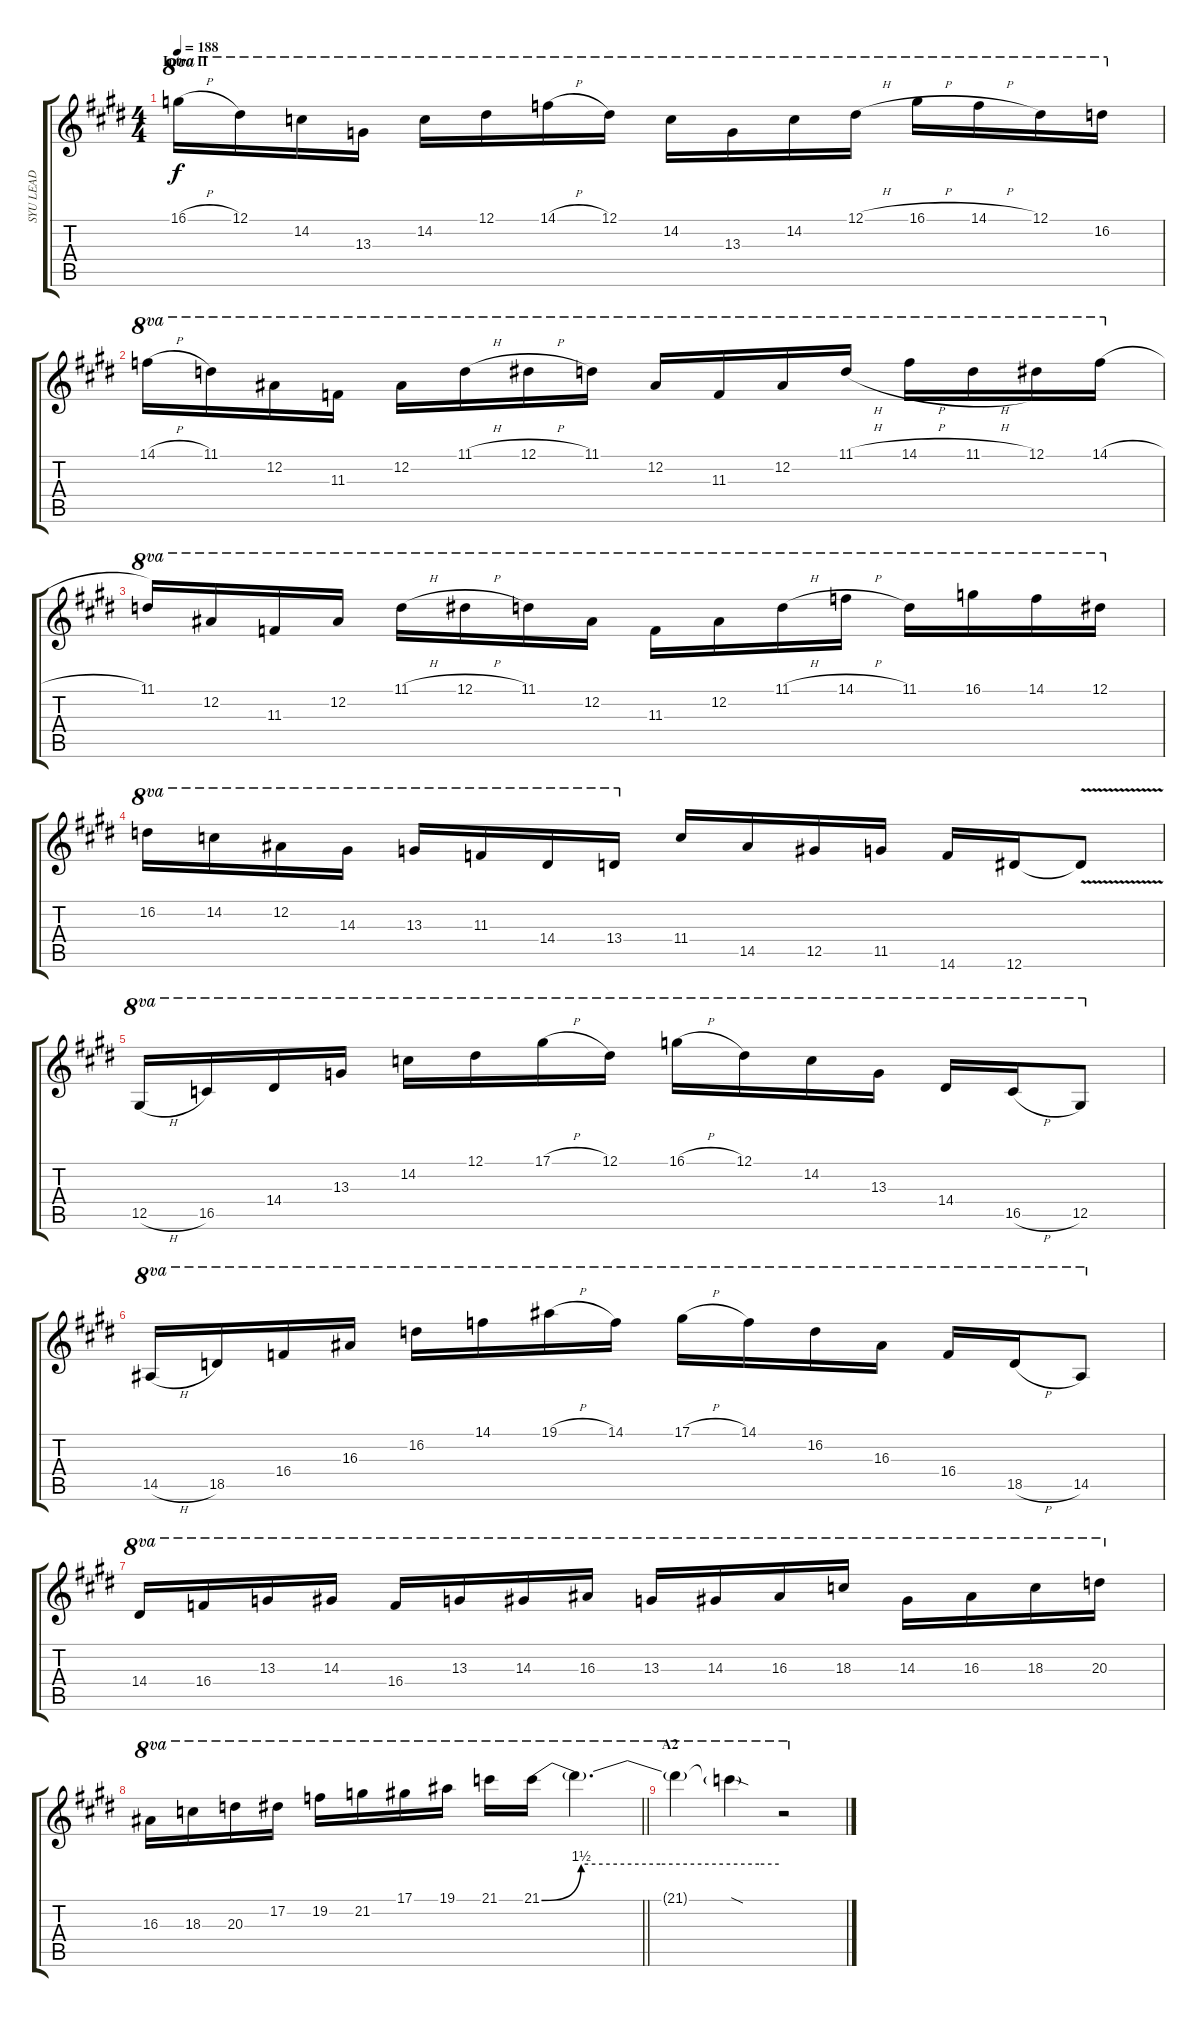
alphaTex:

\track ("SYU LEAD" "SYU LEAD") {instrument overdrivenguitar}
\staff {score tabs}
\tuning (Eb4 Bb3 Gb3 Db3 Ab2 Eb2) {hide}
\ts (4 4)
\section ("" "Intro II")
\tempo 188
\clef g2
\ks c#minor
16.1{h}.16{ot 8va dy f} 12.1.16{ot 8va} 14.2.16{ot 8va} 13.3.16{ot 8va} 14.2.16{ot 8va} 12.1.16{ot 8va} 14.1{h}.16{ot 8va} 12.1.16{ot 8va} 14.2.16{ot 8va} 13.3.16{ot 8va} 14.2.16{ot 8va} 12.1{h}.16{ot 8va} 16.1{h}.16{ot 8va} 14.1{h}.16{ot 8va} 12.1.16{ot 8va} 16.2.16{ot 8va} |
14.1{h}.16{ot 8va} 11.1.16{ot 8va} 12.2.16{ot 8va} 11.3.16{ot 8va} 12.2.16{ot 8va} 11.1{h}.16{ot 8va} 12.1{h}.16{ot 8va} 11.1.16{ot 8va} 12.2.16{ot 8va} 11.3.16{ot 8va} 12.2.16{ot 8va} 11.1{h}.16{ot 8va} 14.1{h}.16{ot 8va} 11.1{h}.16{ot 8va} 12.1.16{ot 8va} 14.1{h}.16{ot 8va} |
11.1.16{ot 8va} 12.2.16{ot 8va} 11.3.16{ot 8va} 12.2.16{ot 8va} 11.1{h}.16{ot 8va} 12.1{h}.16{ot 8va} 11.1.16{ot 8va} 12.2.16{ot 8va} 11.3.16{ot 8va} 12.2.16{ot 8va} 11.1{h}.16{ot 8va} 14.1{h}.16{ot 8va} 11.1.16{ot 8va} 16.1.16{ot 8va} 14.1.16{ot 8va} 12.1.16{ot 8va} |
16.2.16{ot 8va} 14.2.16{ot 8va} 12.2.16{ot 8va} 14.3.16{ot 8va} 13.3.16{ot 8va} 11.3.16{ot 8va} 14.4.16{ot 8va} 13.4.16{ot 8va} 11.4.16 14.5.16 12.5.16 11.5.16 14.6.16 12.6.16 12.6{v t}.8 |
12.5{h}.16{ot 8va} 16.5.16{ot 8va} 14.4.16{ot 8va} 13.3.16{ot 8va} 14.2.16{ot 8va} 12.1.16{ot 8va} 17.1{h}.16{ot 8va} 12.1.16{ot 8va} 16.1{h}.16{ot 8va} 12.1.16{ot 8va} 14.2.16{ot 8va} 13.3.16{ot 8va} 14.4.16{ot 8va} 16.5{h}.16{ot 8va} 12.5.8{ot 8va} |
14.5{h}.16{ot 8va} 18.5.16{ot 8va} 16.4.16{ot 8va} 16.3.16{ot 8va} 16.2.16{ot 8va} 14.1.16{ot 8va} 19.1{h}.16{ot 8va} 14.1.16{ot 8va} 17.1{h}.16{ot 8va} 14.1.16{ot 8va} 16.2.16{ot 8va} 16.3.16{ot 8va} 16.4.16{ot 8va} 18.5{h}.16{ot 8va} 14.5.8{ot 8va} |
14.4.16{ot 8va} 16.4.16{ot 8va} 13.3.16{ot 8va} 14.3.16{ot 8va} 16.4.16{ot 8va} 13.3.16{ot 8va} 14.3.16{ot 8va} 16.3.16{ot 8va} 13.3.16{ot 8va} 14.3.16{ot 8va} 16.3.16{ot 8va} 18.3.16{ot 8va} 14.3.16{ot 8va} 16.3.16{ot 8va} 18.3.16{ot 8va} 20.3.16{ot 8va} |
\barLineRight lightlight
16.3.16{ot 8va} 18.3.16{ot 8va} 20.3.16{ot 8va} 17.2.16{ot 8va} 19.2.16{ot 8va} 21.2.16{ot 8va} 17.1.16{ot 8va} 19.1.16{ot 8va} 21.1.16{ot 8va} 21.1{be (custom 0 0 10 6 30 6 55 6 60 6)}.16{ot 8va} 21.1{t}.4{d ot 8va} |
\section ("" "A2")
21.1{t}.4{ot 8va} 21.1{sod t}.4{ot 8va} r.2{ot 8va}
